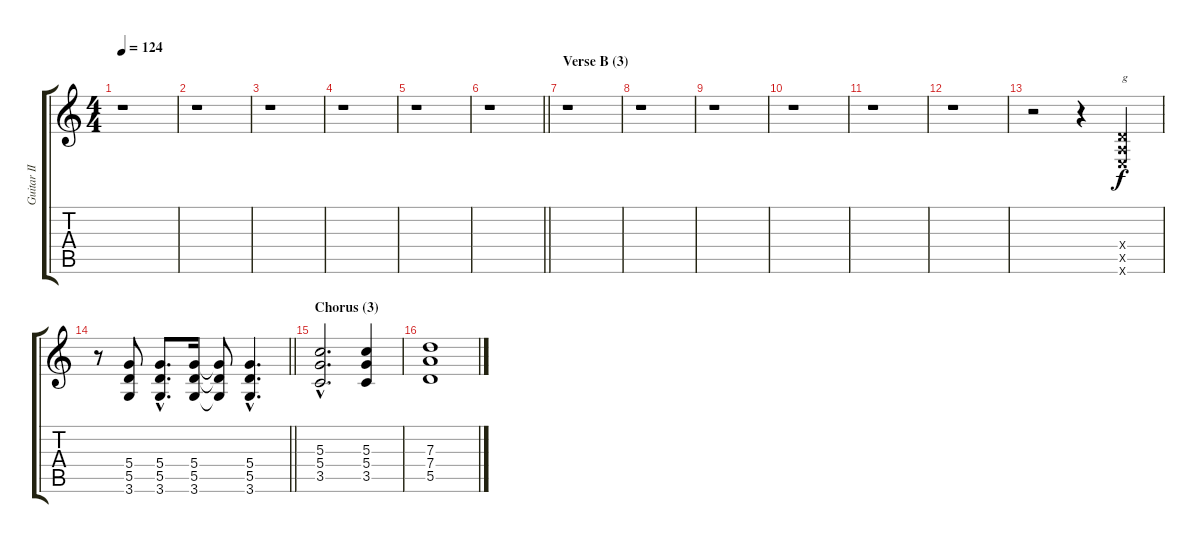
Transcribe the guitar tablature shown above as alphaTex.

\track ("Guitar II" "Guitar II") {instrument distortionguitar}
\staff {score tabs}
\tuning (E4 B3 G3 D3 A2 E2) {hide}
\ts (4 4)
\tempo 124
\clef g2
\ks aminor
r.1{dy f} |
r.1 |
r.1 |
r.1 |
r.1 |
\barLineRight lightlight
r.1 |
\section ("" "Verse B (3)")
r.1 |
r.1 |
r.1 |
r.1 |
r.1 |
r.1 |
r.2 r.4 (0.4{x} 0.5{x} 0.6{x}).4{txt "g"} |
\barLineRight lightlight
r.8 (5.4 5.5 3.6).8 (5.4{hac} 5.5{hac} 3.6{hac}).8{d} (5.4 5.5 3.6).16 (5.4{t} 5.5{t} 3.6{t}).8 (5.4{hac} 5.5{hac} 3.6{hac}).4{d} |
\section ("" "Chorus (3)")
(5.3{hac} 5.4{hac} 3.5{hac}).2{d} (5.3 5.4 3.5).4 |
(7.3 7.4 5.5).1
